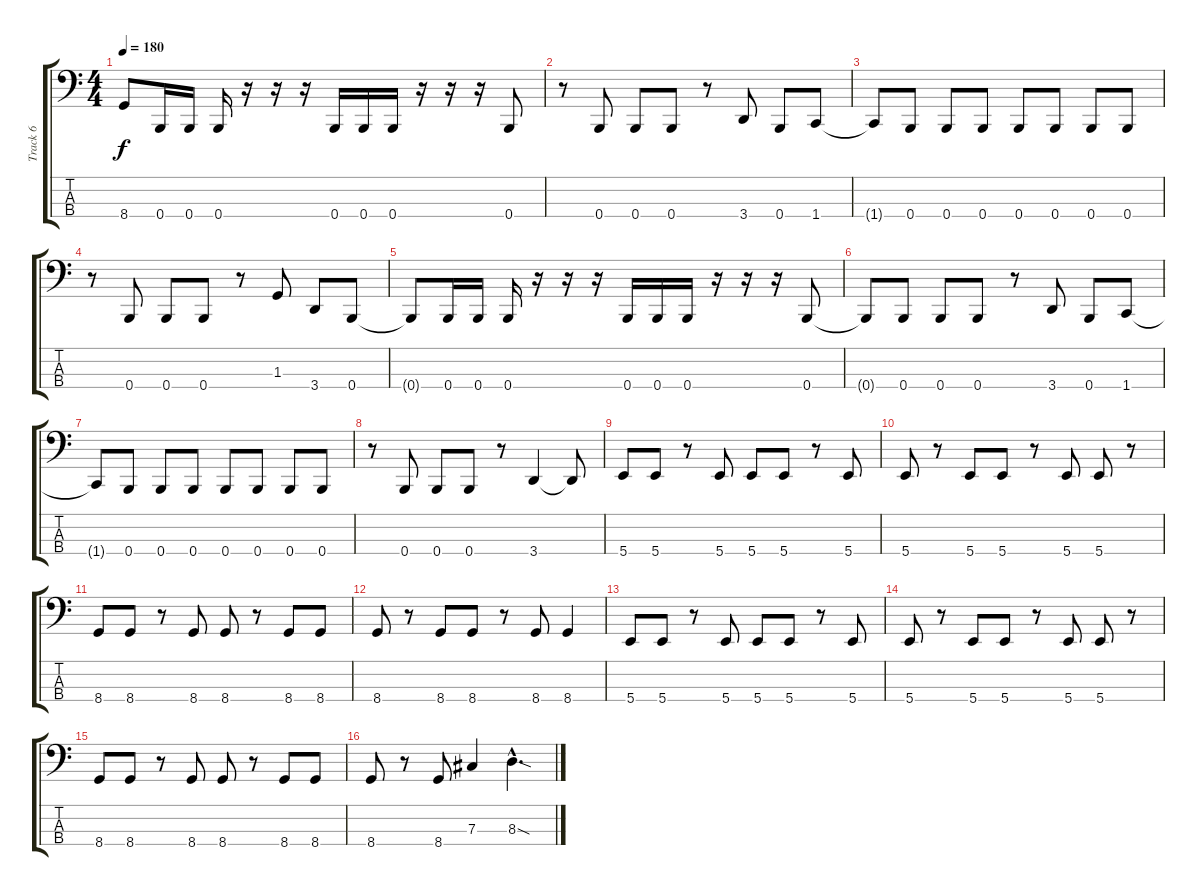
\track ("Track 6" "Track 6") {instrument electricbassfinger}
\staff {score tabs}
\tuning (E2 B1 Gb1 B0) {hide}
\ts (4 4)
\tempo 180
\clef f4
\ks c
8.4{t}.8{dy f} 0.4.16 0.4.16 0.4.16 r.16 r.16 r.16 0.4.16 0.4.16 0.4.16 r.16 r.16 r.16 0.4.8 |
r.8 0.4.8 0.4.8 0.4.8 r.8 3.4.8 0.4.8 1.4.8 |
1.4{t}.8 0.4.8 0.4.8 0.4.8 0.4.8 0.4.8 0.4.8 0.4.8 |
r.8 0.4.8 0.4.8 0.4.8 r.8 1.3.8 3.4.8 0.4.8 |
0.4{t}.8 0.4.16 0.4.16 0.4.16 r.16 r.16 r.16 0.4.16 0.4.16 0.4.16 r.16 r.16 r.16 0.4.8 |
0.4{t}.8 0.4.8 0.4.8 0.4.8 r.8 3.4.8 0.4.8 1.4.8 |
1.4{t}.8 0.4.8 0.4.8 0.4.8 0.4.8 0.4.8 0.4.8 0.4.8 |
r.8 0.4.8 0.4.8 0.4.8 r.8 3.4.4 3.4{t}.8 |
5.4.8 5.4.8 r.8 5.4.8 5.4.8 5.4.8 r.8 5.4.8 |
5.4.8 r.8 5.4.8 5.4.8 r.8 5.4.8 5.4.8 r.8 |
8.4.8 8.4.8 r.8 8.4.8 8.4.8 r.8 8.4.8 8.4.8 |
8.4.8 r.8 8.4.8 8.4.8 r.8 8.4.8 8.4.4 |
5.4.8 5.4.8 r.8 5.4.8 5.4.8 5.4.8 r.8 5.4.8 |
5.4.8 r.8 5.4.8 5.4.8 r.8 5.4.8 5.4.8 r.8 |
8.4.8 8.4.8 r.8 8.4.8 8.4.8 r.8 8.4.8 8.4.8 |
8.4.8 r.8 8.4.8 7.3.4 8.3{sod hac}.4{d}
